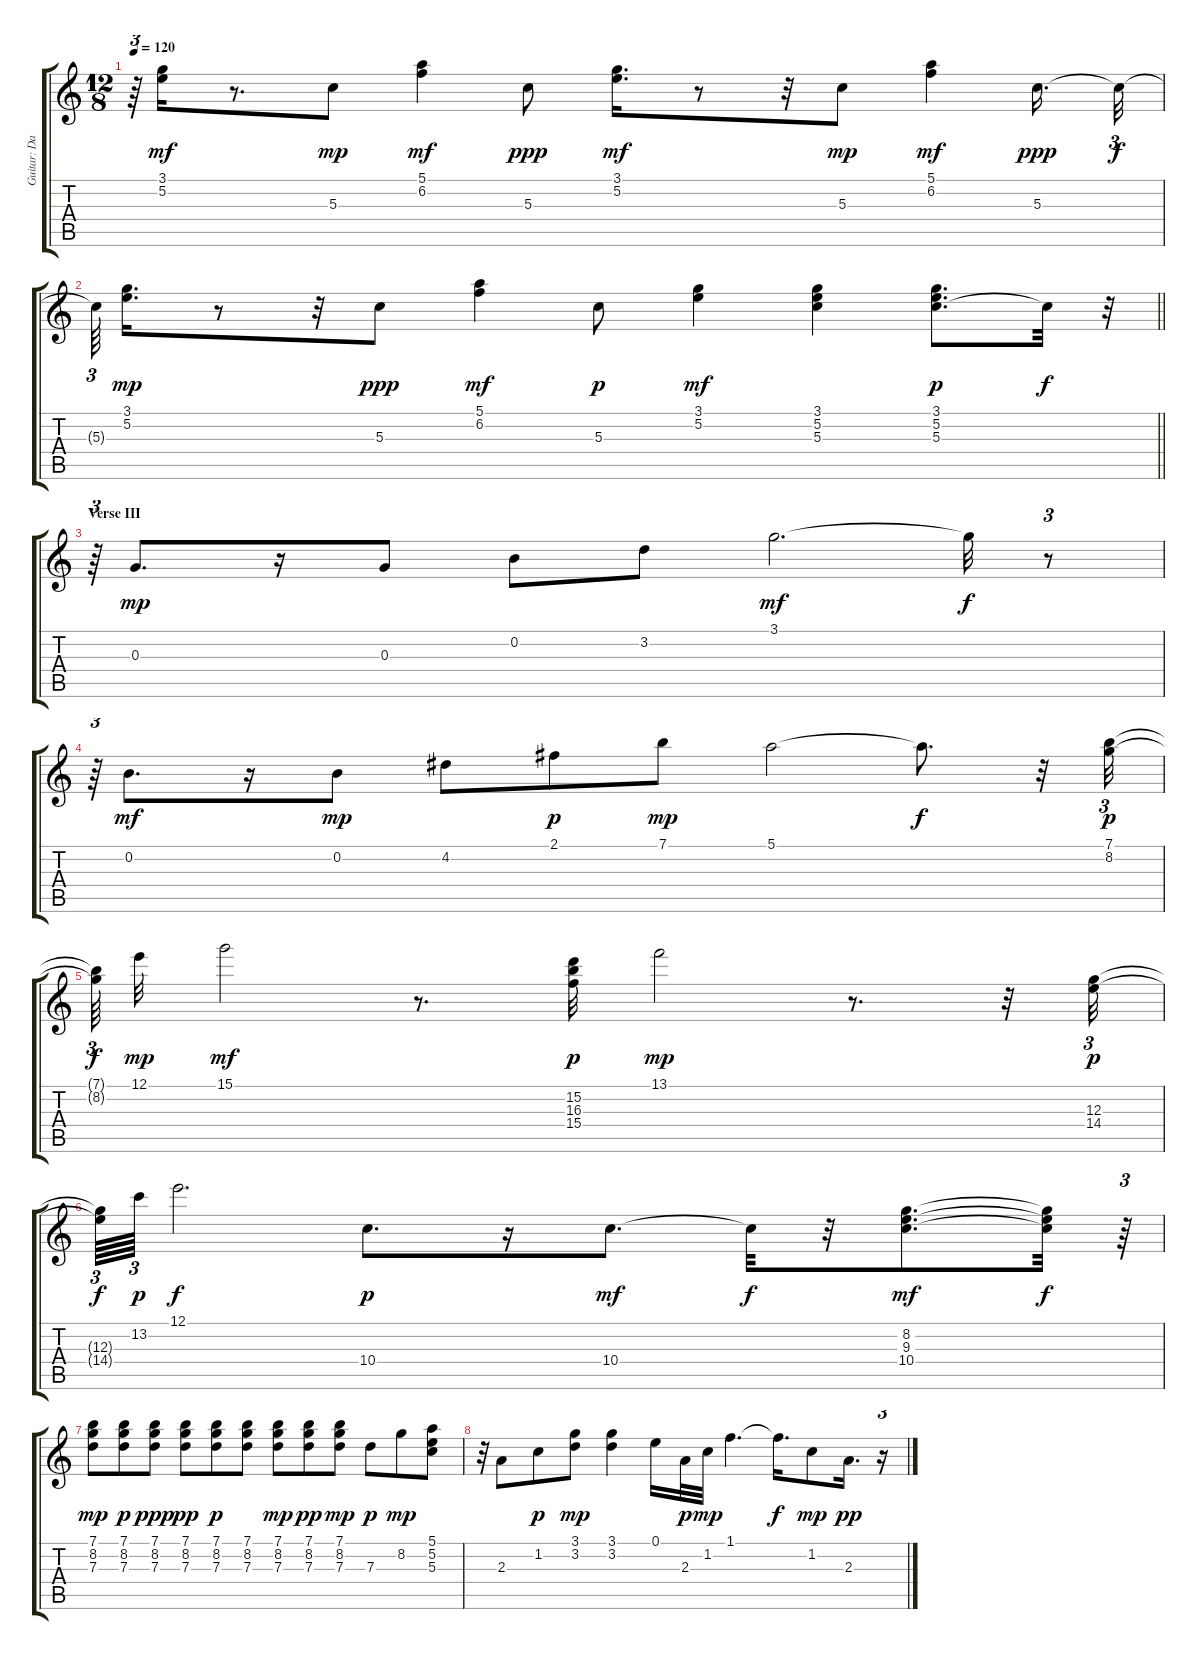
\track ("Guitar: Davey" "Guitar: Da") {instrument electricguitarclean}
\staff {score tabs}
\tuning (E4 B3 G3 D3 A2 E2) {hide}
\ts (12 8)
\tempo 120
\clef g2
\ks c
r.64{tu (3 2) dy mp} (3.1 5.2).16{dy mf} r.8{d} 5.3.8{dy mp} (5.1 6.2).4{dy mf} 5.3.8{dy ppp} (3.1 5.2).16{d dy mf} r.8 r.32 5.3.8{dy mp} (5.1 6.2).4{dy mf} 5.3.16{d dy ppp} 5.3{t}.32{tu (3 2) dy f} |
\barLineRight lightlight
5.3{t}.64{tu (3 2)} (3.1 5.2).16{d dy mp} r.8 r.32 5.3.8{dy ppp} (5.1 6.2).4{dy mf} 5.3.8{dy p} (3.1 5.2).4{dy mf} (3.1 5.2 5.3).4 (3.1 5.2 5.3).8{d dy p} 5.3{t}.32{dy f} r.32{tu (3 2)} |
\section ("" "Verse III")
r.64{tu (3 2)} 0.3.8{d dy mp} r.16 0.3.8 0.2.8 3.2.8 3.1.2{d dy mf} 3.1{t}.32{dy f} r.8{tu (3 2)} |
r.64{tu (3 2)} 0.2.8{d dy mf} r.16 0.2.8{dy mp} 4.2.8 2.1.8{dy p} 7.1.8{dy mp} 5.1.2 5.1{t}.8{d dy f} r.32 (7.1 8.2).32{tu (3 2) dy p} |
(7.1{t} 8.2{t}).64{tu (3 2) dy f} 12.1.32{dy mp} 15.1.2{dy mf} r.8{d} (15.2 16.3 15.4).32{dy p} 13.1.2{dy mp} r.8{d} r.32 (12.3 14.4).32{tu (3 2) dy p} |
(12.3{t} 14.4{t}).64{tu (3 2) dy f} 13.2.64{tu (3 2) dy p} 12.1.2{d dy f} 10.4.8{d dy p} r.16 10.4.8{d dy mf} 10.4{t}.32{dy f} r.32 (8.2 9.3 10.4).8{d dy mf} (8.2{t} 9.3{t} 10.4{t}).32{dy f} r.64{tu (3 2)} |
(7.1 8.2 7.3).8{dy mp} (7.1 8.2 7.3).8{dy p} (7.1 8.2 7.3).8{dy ppp} (7.1 8.2 7.3).8{dy pp} (7.1 8.2 7.3).8{dy p} (7.1 8.2 7.3).8 (7.1 8.2 7.3).8{dy mp} (7.1 8.2 7.3).8{dy pp} (7.1 8.2 7.3).8{dy mp} 7.3.8{dy p} 8.2.8{dy mp} (5.1 5.2 5.3).8 |
r.32{tu (3 2)} 2.3.8 1.2.8{dy p} (3.1 3.2).8{dy mp} (3.1 3.2).4 0.1.16 2.3.32{dy p} 1.2.32{dy mp} 1.1.4{d} 1.1{t}.16{d dy f} 1.2.8{dy mp} 2.3.16{d dy pp} r.16{tu (3 2)}
